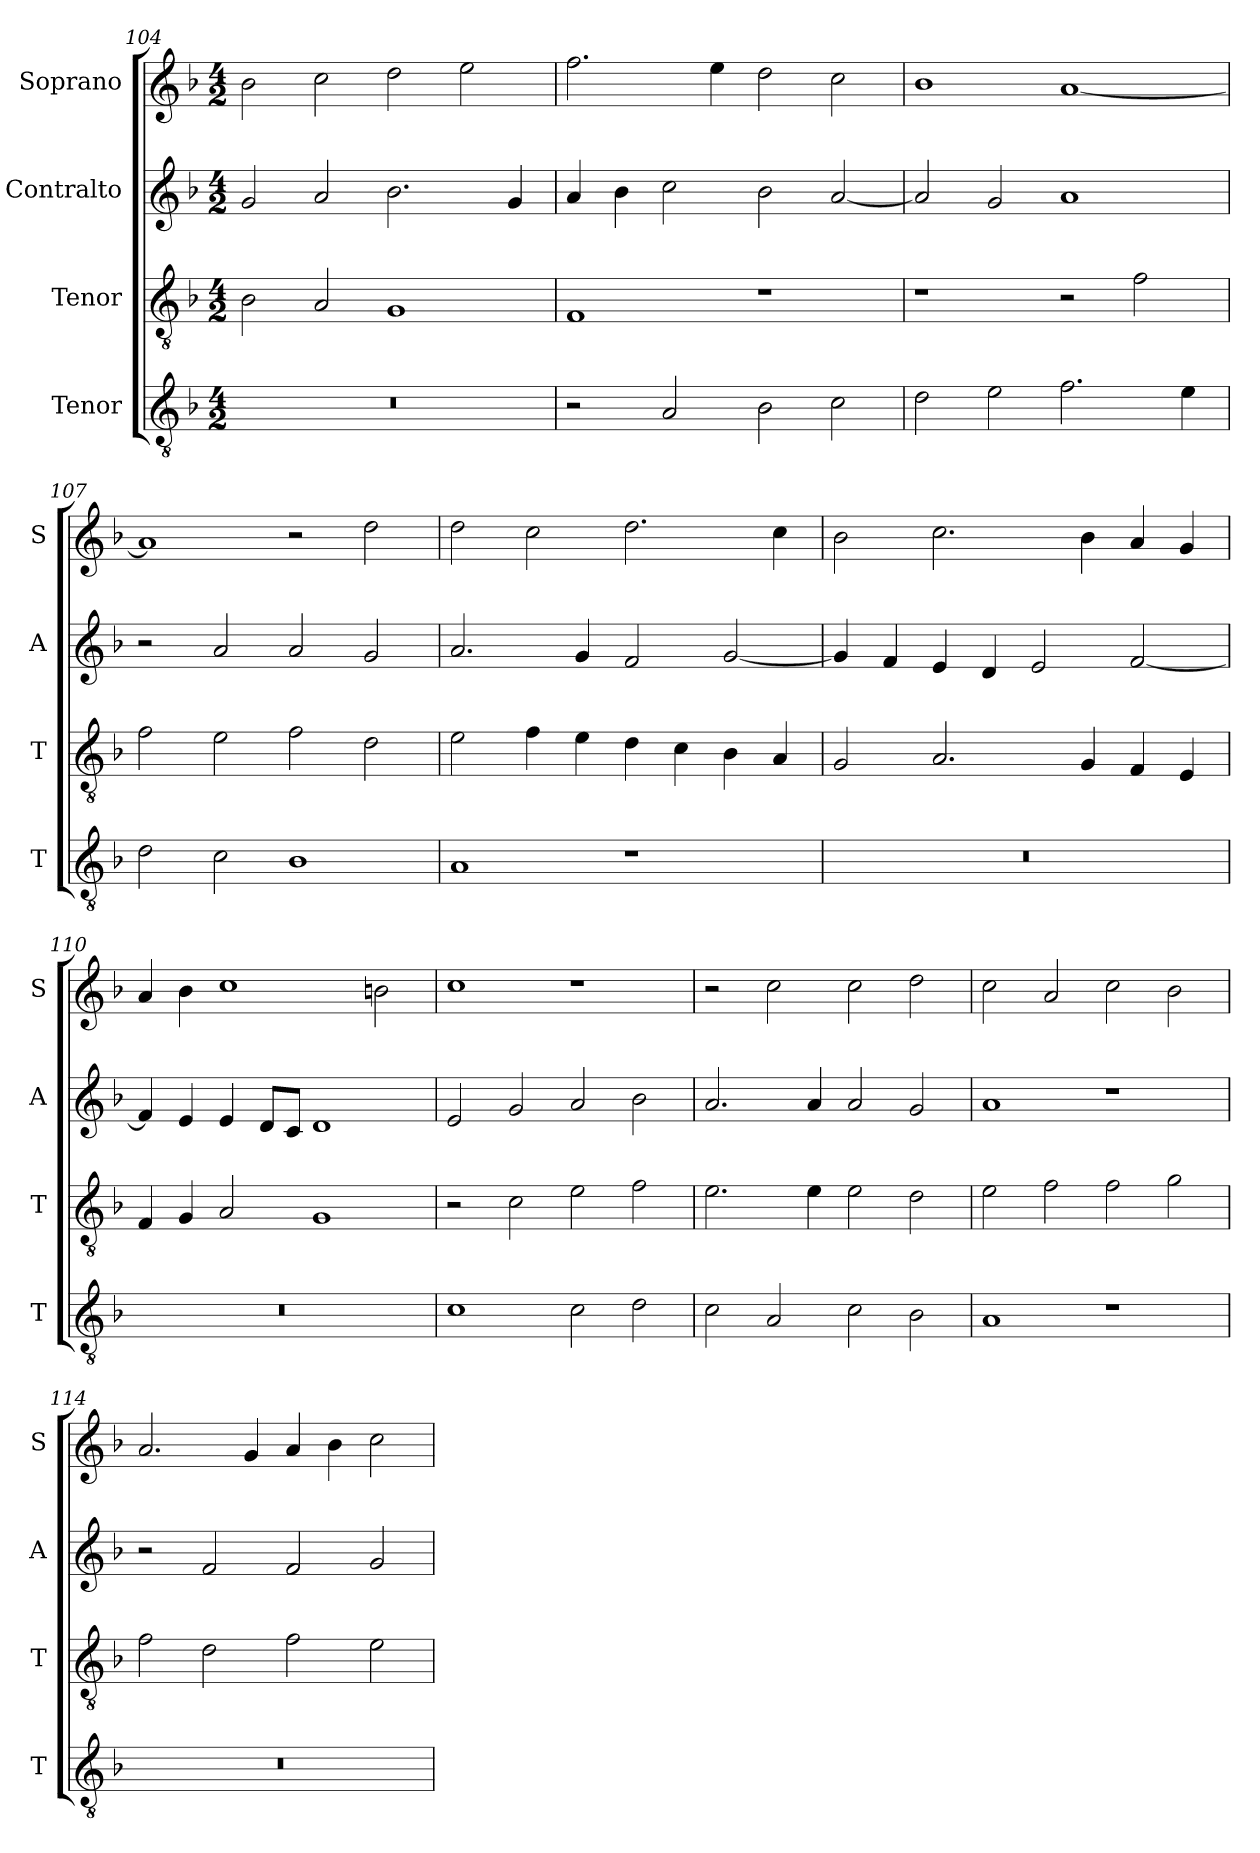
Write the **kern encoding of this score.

**kern	**kern	**kern	**kern
*part4	*part3	*part2	*part1
*staff4	*staff3	*staff2	*staff1
*I"Tenor	*I"Tenor	*I"Contralto	*I"Soprano
*I'T	*I'T	*I'A	*I'S
*clefGv2	*clefGv2	*clefG2	*clefG2
*k[b-]	*k[b-]	*k[b-]	*k[b-]
*F:ion	*F:ion	*F:ion	*F:ion
*M4/2	*M4/2	*M4/2	*M4/2
=104	=104	=104	=104
0r	2B-	2g	2b-
.	2A	2a	2cc
.	1G	2.b-	2dd
.	.	.	2ee
.	.	4g	.
=105	=105	=105	=105
2r	1F	4a	2.ff
.	.	4b-	.
2A	.	2cc	.
.	.	.	4ee
2B-	1r	2b-	2dd
2c	.	[2a	2cc
=106	=106	=106	=106
2d	1r	2a]	1b-
2e	.	2g	.
2.f	2r	1a	[1a
.	2f	.	.
4e	.	.	.
=107	=107	=107	=107
2d	2f	2r	1a]
2c	2e	2a	.
1B-	2f	2a	2r
.	2d	2g	2dd
=108	=108	=108	=108
1A	2e	2.a	2dd
.	4f	.	2cc
.	4e	4g	.
1r	4d	2f	2.dd
.	4c	.	.
.	4B-	[2g	.
.	4A	.	4cc
=109	=109	=109	=109
0r	2G	4g]	2b-
.	.	4f	.
.	2.A	4e	2.cc
.	.	4d	.
.	.	2e	.
.	4G	.	4b-
.	4F	[2f	4a
.	4E	.	4g
=110	=110	=110	=110
0r	4F	4f]	4a
.	4G	4e	4b-
.	2A	4e	1cc
.	.	8d/L	.
.	.	8c/J	.
.	1G	1d	.
.	.	.	2bn
=111	=111	=111	=111
1c	2r	2e	1cc
.	2c	2g	.
2c	2e	2a	1r
2d	2f	2b-	.
=112	=112	=112	=112
2c	2.e	2.a	2r
2A	.	.	2cc
.	4e	4a	.
2c	2e	2a	2cc
2B-	2d	2g	2dd
=113	=113	=113	=113
1A	2e	1a	2cc
.	2f	.	2a
1r	2f	1r	2cc
.	2g	.	2b-
=114	=114	=114	=114
0r	2f	2r	2.a
.	2d	2f	.
.	.	.	4g
.	2f	2f	4a
.	.	.	4b-
.	2e	2g	2cc
=	=	=	=
*-	*-	*-	*-
